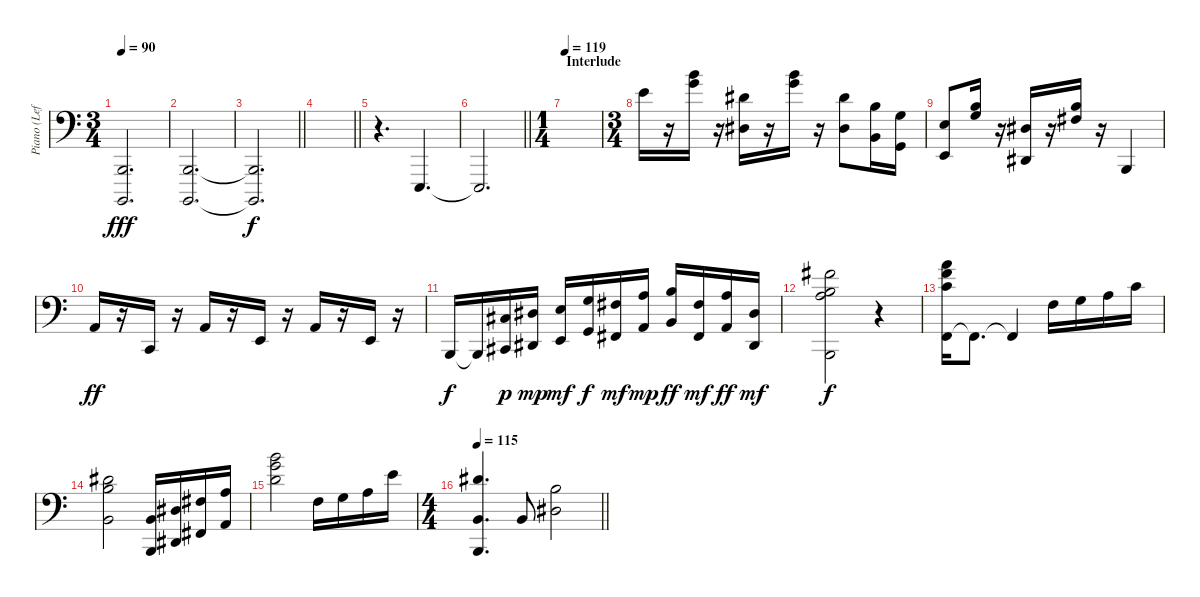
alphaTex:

\track ("Piano (Left)" "Piano (Lef") {instrument acousticgrandpiano}
\staff {score}
\tuning (B2 G2 D2 A1 E1 B0 Gb0) {hide}
\ts (3 4)
\tempo 90
\clef f4
\ks c
(2.4 0.6).2{d dy fff} |
(2.4 0.6).2{d} |
\barLineRight lightlight
(2.4{t} 0.6{t}).2{d dy f} |
\barLineRight lightlight
|
r.4{d} 0.5.4{d} |
\barLineRight lightlight
0.5{t}.2{d} |
\ts (1 4)
\section ("" "Interlude")
\tempo 119
|
\ts (3 4)
21.2.16 r.16 (24.1 24.2).16 r.16 (20.2 18.4).16 r.16 (24.1 24.2).16 r.16 (20.2 18.4).8 (21.3 19.5).16 (22.4 20.6).16 |
(19.4 17.6).8 (16.2 17.3).16 r.16 (18.4 16.6).16 r.16 (16.2 16.3).16 r.16 17.7.4 |
17.5.16{dy ff} r.16 18.7.16 r.16 17.5.16 r.16 17.6.16 r.16 17.5.16 r.16 17.6.16 r.16 |
17.7.16{dy f} 17.7{t}.16 (16.4 14.6).16{dy p} (18.4 16.6).16{dy mp} (19.4 17.6).16{dy mf} (17.3 15.5).16{dy f} (16.3 14.5).16{dy mf} (14.2 12.4).16{dy mp} (16.2 14.4).16{dy ff} (11.2 9.4).16{dy mf} (14.2 12.4).16{dy ff} (13.3 11.5).16{dy mf} |
(19.1 16.2 19.3 17.7).2{dy f} r.4 |
(22.1 22.2 22.3 23.7).16 23.7{t}.8{d} 23.7{t}.4 20.4.16 22.4.16 19.3.16 22.3.16 |
(20.2 21.3 19.5).2 (19.5 17.7).16 (18.4 16.6).16 (16.3 14.5).16 (19.3 17.5).16 |
(24.1 24.2 24.3).2 20.4.16 22.4.16 19.3.16 21.2.16 |
\ts (4 4)
\tempo 115
\barLineRight lightlight
(20.2 19.5 17.7).4{d} 19.5.8 (16.2 18.4).2
